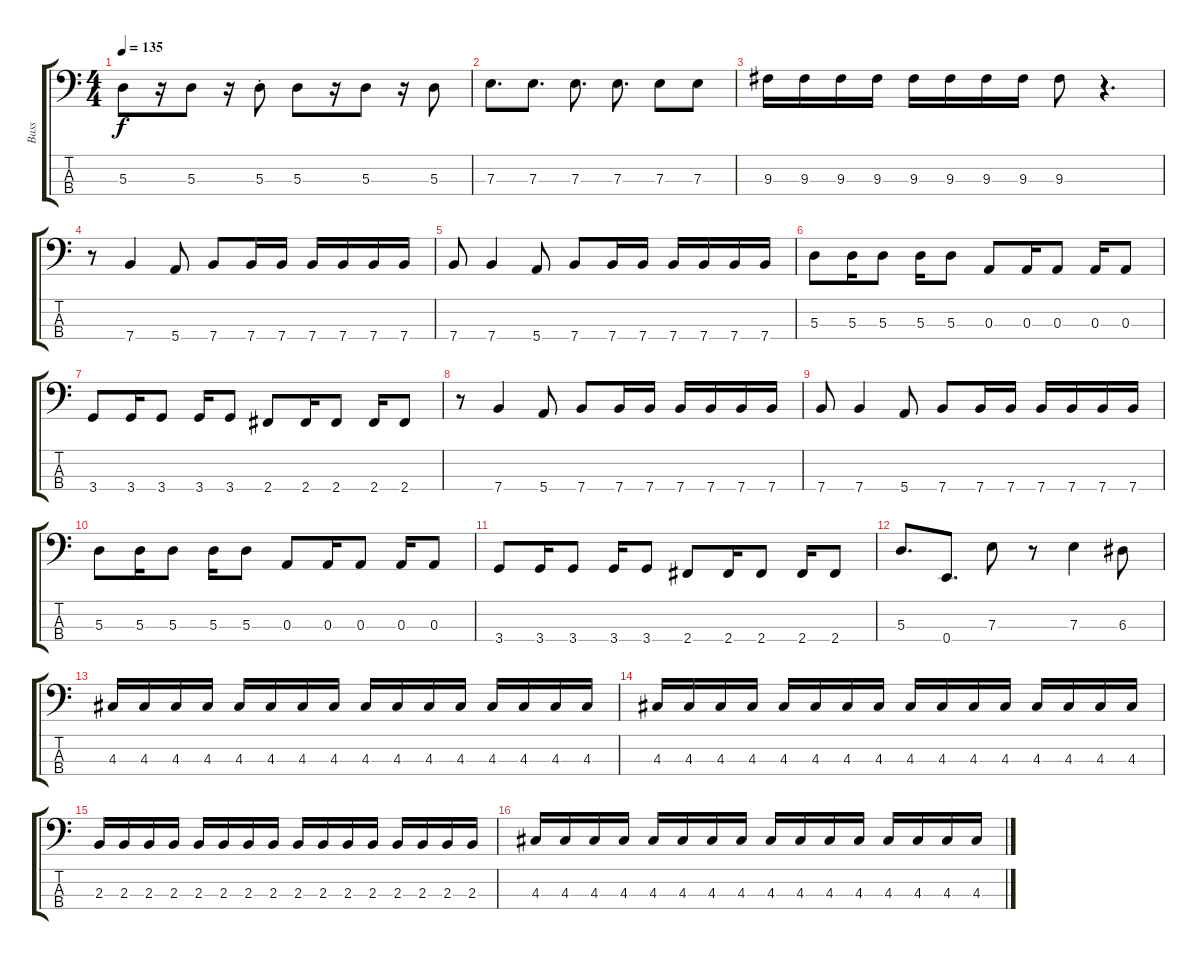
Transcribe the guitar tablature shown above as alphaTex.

\track ("Bass" "Bass") {instrument electricbassfinger}
\staff {score tabs}
\tuning (G2 D2 A1 E1) {hide}
\ts (4 4)
\tempo 135
\clef f4
\ks c
5.3.8{dy f} r.16 5.3.8 r.16 5.3{st}.8 5.3.8 r.16 5.3.8 r.16 5.3.8 |
7.3.8{d} 7.3.8{d} 7.3.8{d} 7.3.8{d} 7.3.8 7.3.8 |
9.3.16 9.3.16 9.3.16 9.3.16 9.3.16 9.3.16 9.3.16 9.3.16 9.3.8 r.4{d} |
r.8 7.4.4 5.4.8 7.4.8 7.4.16 7.4.16 7.4.16 7.4.16 7.4.16 7.4.16 |
7.4.8 7.4.4 5.4.8 7.4.8 7.4.16 7.4.16 7.4.16 7.4.16 7.4.16 7.4.16 |
5.3.8 5.3.16 5.3.8 5.3.16 5.3.8 0.3.8 0.3.16 0.3.8 0.3.16 0.3.8 |
3.4.8 3.4.16 3.4.8 3.4.16 3.4.8 2.4.8 2.4.16 2.4.8 2.4.16 2.4.8 |
r.8 7.4.4 5.4.8 7.4.8 7.4.16 7.4.16 7.4.16 7.4.16 7.4.16 7.4.16 |
7.4.8 7.4.4 5.4.8 7.4.8 7.4.16 7.4.16 7.4.16 7.4.16 7.4.16 7.4.16 |
5.3.8 5.3.16 5.3.8 5.3.16 5.3.8 0.3.8 0.3.16 0.3.8 0.3.16 0.3.8 |
3.4.8 3.4.16 3.4.8 3.4.16 3.4.8 2.4.8 2.4.16 2.4.8 2.4.16 2.4.8 |
5.3.8{d} 0.4.8{d} 7.3.8 r.8 7.3.4 6.3.8 |
4.3.16 4.3.16 4.3.16 4.3.16 4.3.16 4.3.16 4.3.16 4.3.16 4.3.16 4.3.16 4.3.16 4.3.16 4.3.16 4.3.16 4.3.16 4.3.16 |
4.3.16 4.3.16 4.3.16 4.3.16 4.3.16 4.3.16 4.3.16 4.3.16 4.3.16 4.3.16 4.3.16 4.3.16 4.3.16 4.3.16 4.3.16 4.3.16 |
2.3.16 2.3.16 2.3.16 2.3.16 2.3.16 2.3.16 2.3.16 2.3.16 2.3.16 2.3.16 2.3.16 2.3.16 2.3.16 2.3.16 2.3.16 2.3.16 |
4.3.16 4.3.16 4.3.16 4.3.16 4.3.16 4.3.16 4.3.16 4.3.16 4.3.16 4.3.16 4.3.16 4.3.16 4.3.16 4.3.16 4.3.16 4.3.16
